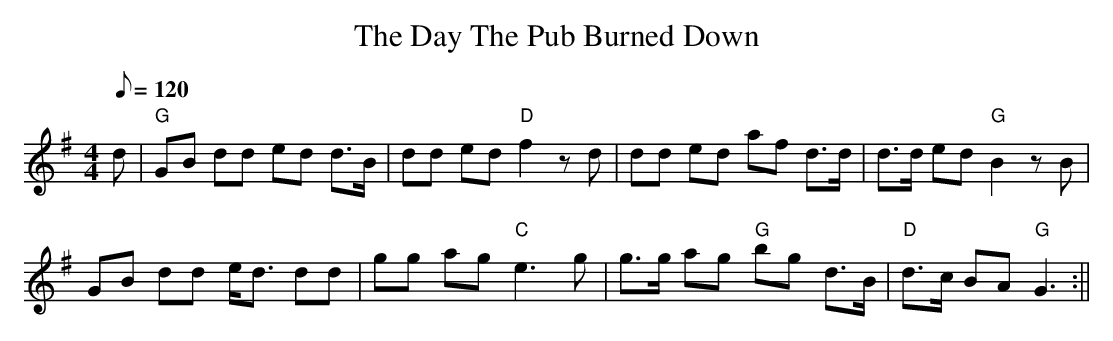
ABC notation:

X:1
T:Day The Pub Burned Down, The
M:4/4
L:1/8
Q:120
K:G
d|"G"GB dd ed d>B|dd ed"D"f2zd|
dd ed af d>d|d>d ed "G"B2zB|!
GB dd e<d dd|gg ag "C"e3g|
g>g ag "G"bg d>B|"D"d>c BA "G"G3:||
